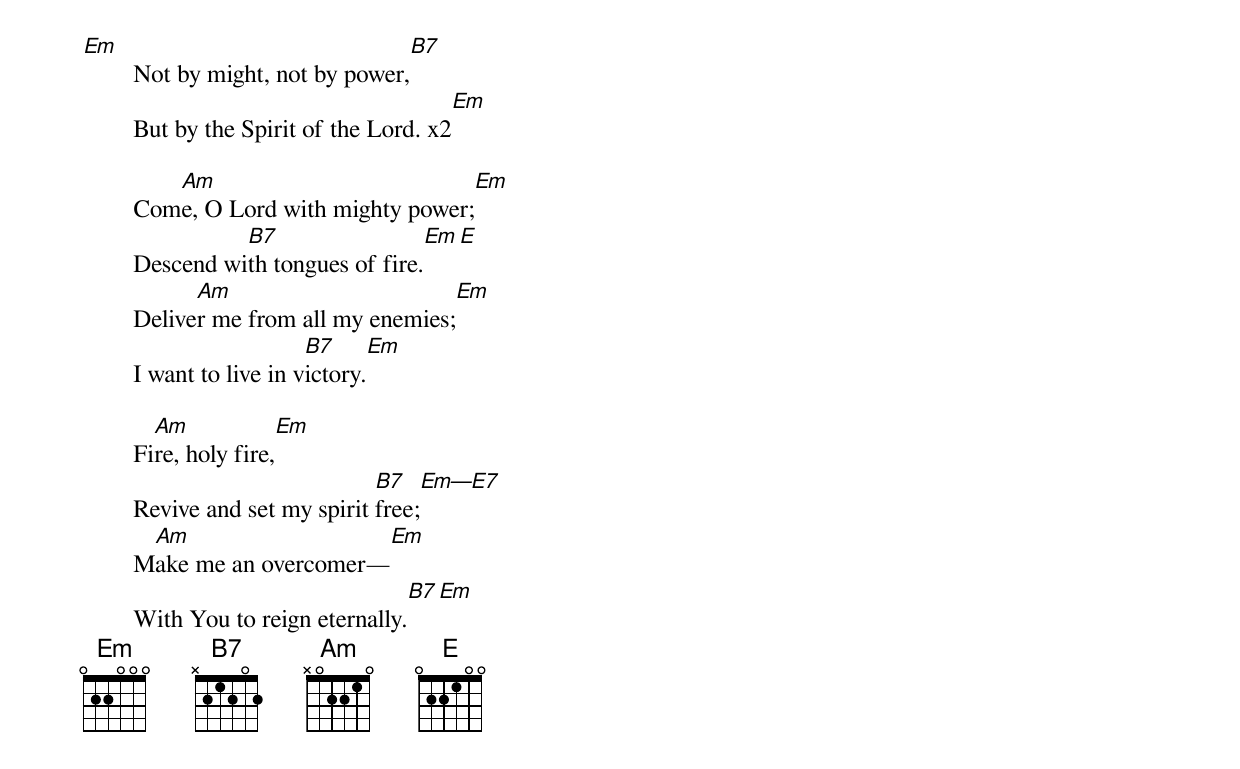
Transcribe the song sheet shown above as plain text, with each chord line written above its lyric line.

Em                                       B7
	Not by might, not by power,
	                                                Em
	But by the Spirit of the Lord. x2

	   Am                                                 Em
	Come, O Lord with mighty power;
	          B7                                     Em  E
	Descend with tongues of fire.
	      Am                                      Em
	Deliver me from all my enemies;
	                   B7                Em
	I want to live in victory.

	  Am             Em
	Fire, holy fire,
	                         B7                    Em—E7
	Revive and set my spirit free;
	 Am                             Em
	Make me an overcomer—
	                             B7                 Em
	With You to reign eternally.
